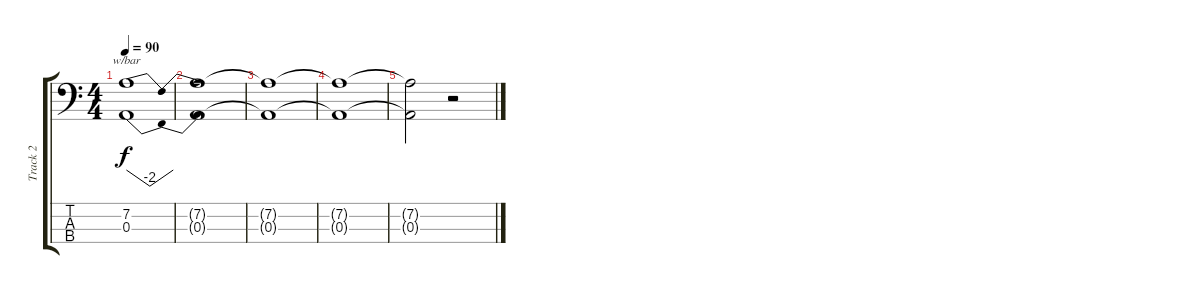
\track ("Track 2" "Track 2") {instrument electricbassfinger}
\staff {score tabs}
\tuning (G2 D2 A1 E1) {hide}
\ts (4 4)
\tempo 90
\clef f4
\ks c
(7.2 0.3).1{tbe (dip default 0 0 30 -8 60 0) dy f} |
(7.2{t} 0.3{t}).1 |
(7.2{t} 0.3{t}).1{volume 0} |
(7.2{t} 0.3{t}).1 |
(7.2{t} 0.3{t}).2 r.2
